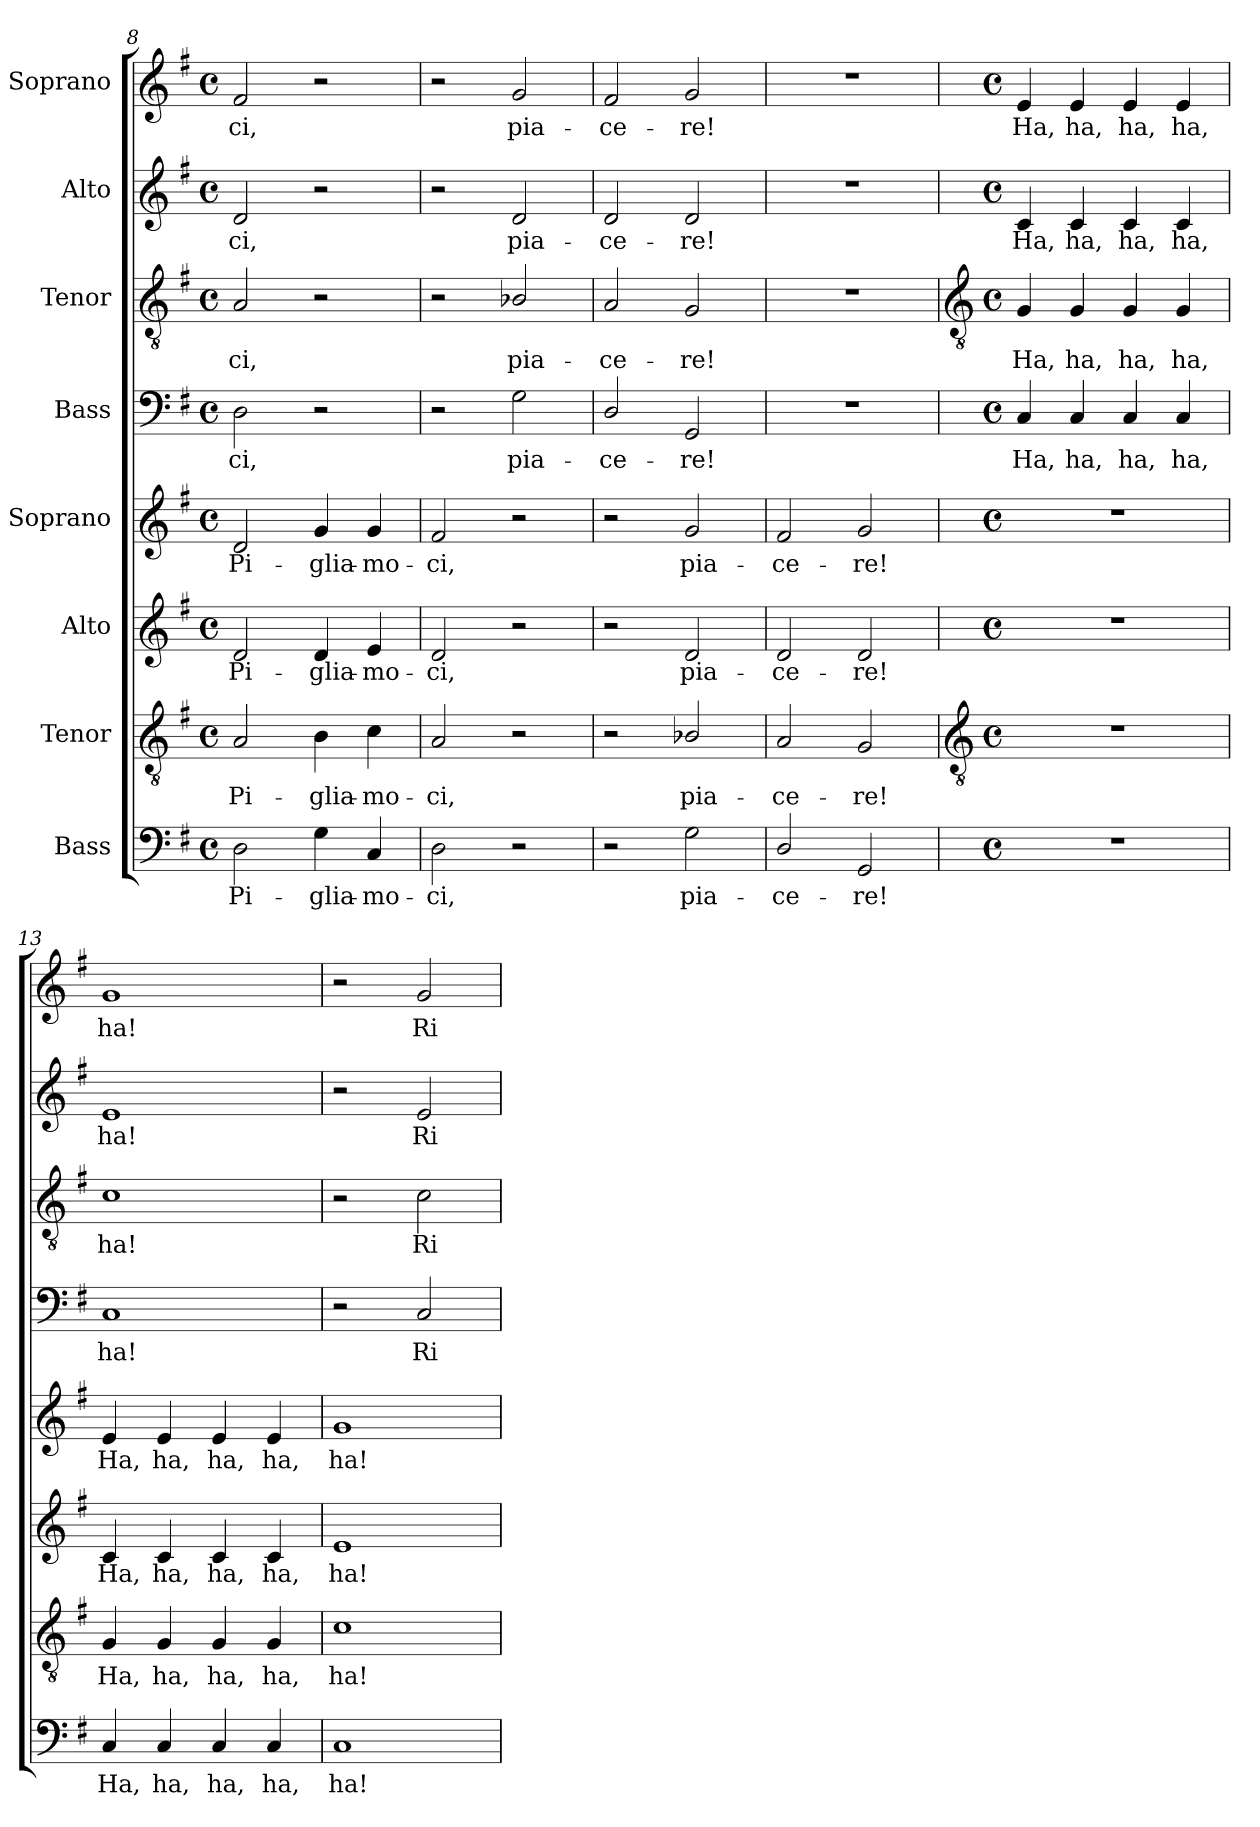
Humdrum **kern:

**kern	**text	**kern	**text	**kern	**text	**kern	**text	**kern	**text	**kern	**text	**kern	**text	**kern	**text
*part8	*part8	*part7	*part7	*part6	*part6	*part5	*part5	*part4	*part4	*part3	*part3	*part2	*part2	*part1	*part1
*staff8	*staff8	*staff7	*staff7	*staff6	*staff6	*staff5	*staff5	*staff4	*staff4	*staff3	*staff3	*staff2	*staff2	*staff1	*staff1
*I"Bass	*	*I"Tenor	*	*I"Alto	*	*I"Soprano	*	*I"Bass	*	*I"Tenor	*	*I"Alto	*	*I"Soprano	*
*clefF4	*	*clefGv2	*	*clefG2	*	*clefG2	*	*clefF4	*	*clefGv2	*	*clefG2	*	*clefG2	*
*k[f#]	*	*k[f#]	*	*k[f#]	*	*k[f#]	*	*k[f#]	*	*k[f#]	*	*k[f#]	*	*k[f#]	*
*G:	*	*G:	*	*G:	*	*G:	*	*G:	*	*G:	*	*G:	*	*G:	*
*M4/4	*	*M4/4	*	*M4/4	*	*M4/4	*	*M4/4	*	*M4/4	*	*M4/4	*	*M4/4	*
*met(c)	*	*met(c)	*	*met(c)	*	*met(c)	*	*met(c)	*	*met(c)	*	*met(c)	*	*met(c)	*
=8	=8	=8	=8	=8	=8	=8	=8	=8	=8	=8	=8	=8	=8	=8	=8
!	!LO:LY:b	!	!LO:LY:b	!	!LO:LY:b	!	!LO:LY:b	!	!LO:LY:b	!	!LO:LY:b	!	!LO:LY:b	!	!LO:LY:b
2D	Pi-	2A	Pi-	2d	Pi-	2d	Pi-	2D	-ci,	2A	-ci,	2d	-ci,	2f#	-ci,
!	!LO:LY:b	!	!LO:LY:b	!	!LO:LY:b	!	!LO:LY:b	!	!	!	!	!	!	!	!
4G	-glia-	4B	-glia-	4d	-glia-	4g	-glia-	2r	.	2r	.	2r	.	2r	.
!	!LO:LY:b	!	!LO:LY:b	!	!LO:LY:b	!	!LO:LY:b	!	!	!	!	!	!	!	!
4C	-mo-	4c	-mo-	4e	-mo-	4g	-mo-	.	.	.	.	.	.	.	.
=9	=9	=9	=9	=9	=9	=9	=9	=9	=9	=9	=9	=9	=9	=9	=9
!	!LO:LY:b	!	!LO:LY:b	!	!LO:LY:b	!	!LO:LY:b	!	!	!	!	!	!	!	!
2D	-ci,	2A	-ci,	2d	-ci,	2f#	-ci,	2r	.	2r	.	2r	.	2r	.
!	!	!	!	!	!	!	!	!	!LO:LY:b	!	!LO:LY:b	!	!LO:LY:b	!	!LO:LY:b
2r	.	2r	.	2r	.	2r	.	2G	pia-	2B-X/	pia-	2d	pia-	2g	pia-
=10	=10	=10	=10	=10	=10	=10	=10	=10	=10	=10	=10	=10	=10	=10	=10
!	!	!	!	!	!	!	!	!	!LO:LY:b	!	!LO:LY:b	!	!LO:LY:b	!	!LO:LY:b
2r	.	2r	.	2r	.	2r	.	2D/	-ce-	2A	-ce-	2d	-ce-	2f#	-ce-
!	!LO:LY:b	!	!LO:LY:b	!	!LO:LY:b	!	!LO:LY:b	!	!LO:LY:b	!	!LO:LY:b	!	!LO:LY:b	!	!LO:LY:b
2G	pia-	2B-X/	pia-	2d	pia-	2g	pia-	2GG	-re!	2G	-re!	2d	-re!	2g	-re!
=11	=11	=11	=11	=11	=11	=11	=11	=11	=11	=11	=11	=11	=11	=11	=11
!	!LO:LY:b	!	!LO:LY:b	!	!LO:LY:b	!	!LO:LY:b	!	!	!	!	!	!	!	!
2D/	-ce-	2A	-ce-	2d	-ce-	2f#	-ce-	1r	.	1r	.	1r	.	1r	.
!	!LO:LY:b	!	!LO:LY:b	!	!LO:LY:b	!	!LO:LY:b	!	!	!	!	!	!	!	!
2GG	-re!	2G	-re!	2d	-re!	2g	-re!	.	.	.	.	.	.	.	.
!!LO:LB:g=z
=12	=12	=12	=12	=12	=12	=12	=12	=12	=12	=12	=12	=12	=12	=12	=12
*	*	*clefGv2	*	*	*	*	*	*	*	*clefGv2	*	*	*	*	*
*M4/4	*	*M4/4	*	*M4/4	*	*M4/4	*	*M4/4	*	*M4/4	*	*M4/4	*	*M4/4	*
*met(c)	*	*met(c)	*	*met(c)	*	*met(c)	*	*met(c)	*	*met(c)	*	*met(c)	*	*met(c)	*
!	!	!	!	!	!	!	!	!	!LO:LY:b	!	!LO:LY:b	!	!LO:LY:b	!	!LO:LY:b
1r	.	1r	.	1r	.	1r	.	4C	Ha,	4G	Ha,	4c	Ha,	4e	Ha,
!	!	!	!	!	!	!	!	!	!LO:LY:b	!	!LO:LY:b	!	!LO:LY:b	!	!LO:LY:b
.	.	.	.	.	.	.	.	4C	ha,	4G	ha,	4c	ha,	4e	ha,
!	!	!	!	!	!	!	!	!	!LO:LY:b	!	!LO:LY:b	!	!LO:LY:b	!	!LO:LY:b
.	.	.	.	.	.	.	.	4C	ha,	4G	ha,	4c	ha,	4e	ha,
!	!	!	!	!	!	!	!	!	!LO:LY:b	!	!LO:LY:b	!	!LO:LY:b	!	!LO:LY:b
.	.	.	.	.	.	.	.	4C	ha,	4G	ha,	4c	ha,	4e	ha,
=13	=13	=13	=13	=13	=13	=13	=13	=13	=13	=13	=13	=13	=13	=13	=13
!	!LO:LY:b	!	!LO:LY:b	!	!LO:LY:b	!	!LO:LY:b	!	!LO:LY:b	!	!LO:LY:b	!	!LO:LY:b	!	!LO:LY:b
4C	Ha,	4G	Ha,	4c	Ha,	4e	Ha,	1C	ha!	1c	ha!	1e	ha!	1g	ha!
!	!LO:LY:b	!	!LO:LY:b	!	!LO:LY:b	!	!LO:LY:b	!	!	!	!	!	!	!	!
4C	ha,	4G	ha,	4c	ha,	4e	ha,	.	.	.	.	.	.	.	.
!	!LO:LY:b	!	!LO:LY:b	!	!LO:LY:b	!	!LO:LY:b	!	!	!	!	!	!	!	!
4C	ha,	4G	ha,	4c	ha,	4e	ha,	.	.	.	.	.	.	.	.
!	!LO:LY:b	!	!LO:LY:b	!	!LO:LY:b	!	!LO:LY:b	!	!	!	!	!	!	!	!
4C	ha,	4G	ha,	4c	ha,	4e	ha,	.	.	.	.	.	.	.	.
=14	=14	=14	=14	=14	=14	=14	=14	=14	=14	=14	=14	=14	=14	=14	=14
!	!LO:LY:b	!	!LO:LY:b	!	!LO:LY:b	!	!LO:LY:b	!	!	!	!	!	!	!	!
1C	ha!	1c	ha!	1e	ha!	1g	ha!	2r	.	2r	.	2r	.	2r	.
!	!	!	!	!	!	!	!	!	!LO:LY:b	!	!LO:LY:b	!	!LO:LY:b	!	!LO:LY:b
.	.	.	.	.	.	.	.	2C	Ri-	2c	Ri-	2e	Ri-	2g	Ri-
=	=	=	=	=	=	=	=	=	=	=	=	=	=	=	=
*-	*-	*-	*-	*-	*-	*-	*-	*-	*-	*-	*-	*-	*-	*-	*-
